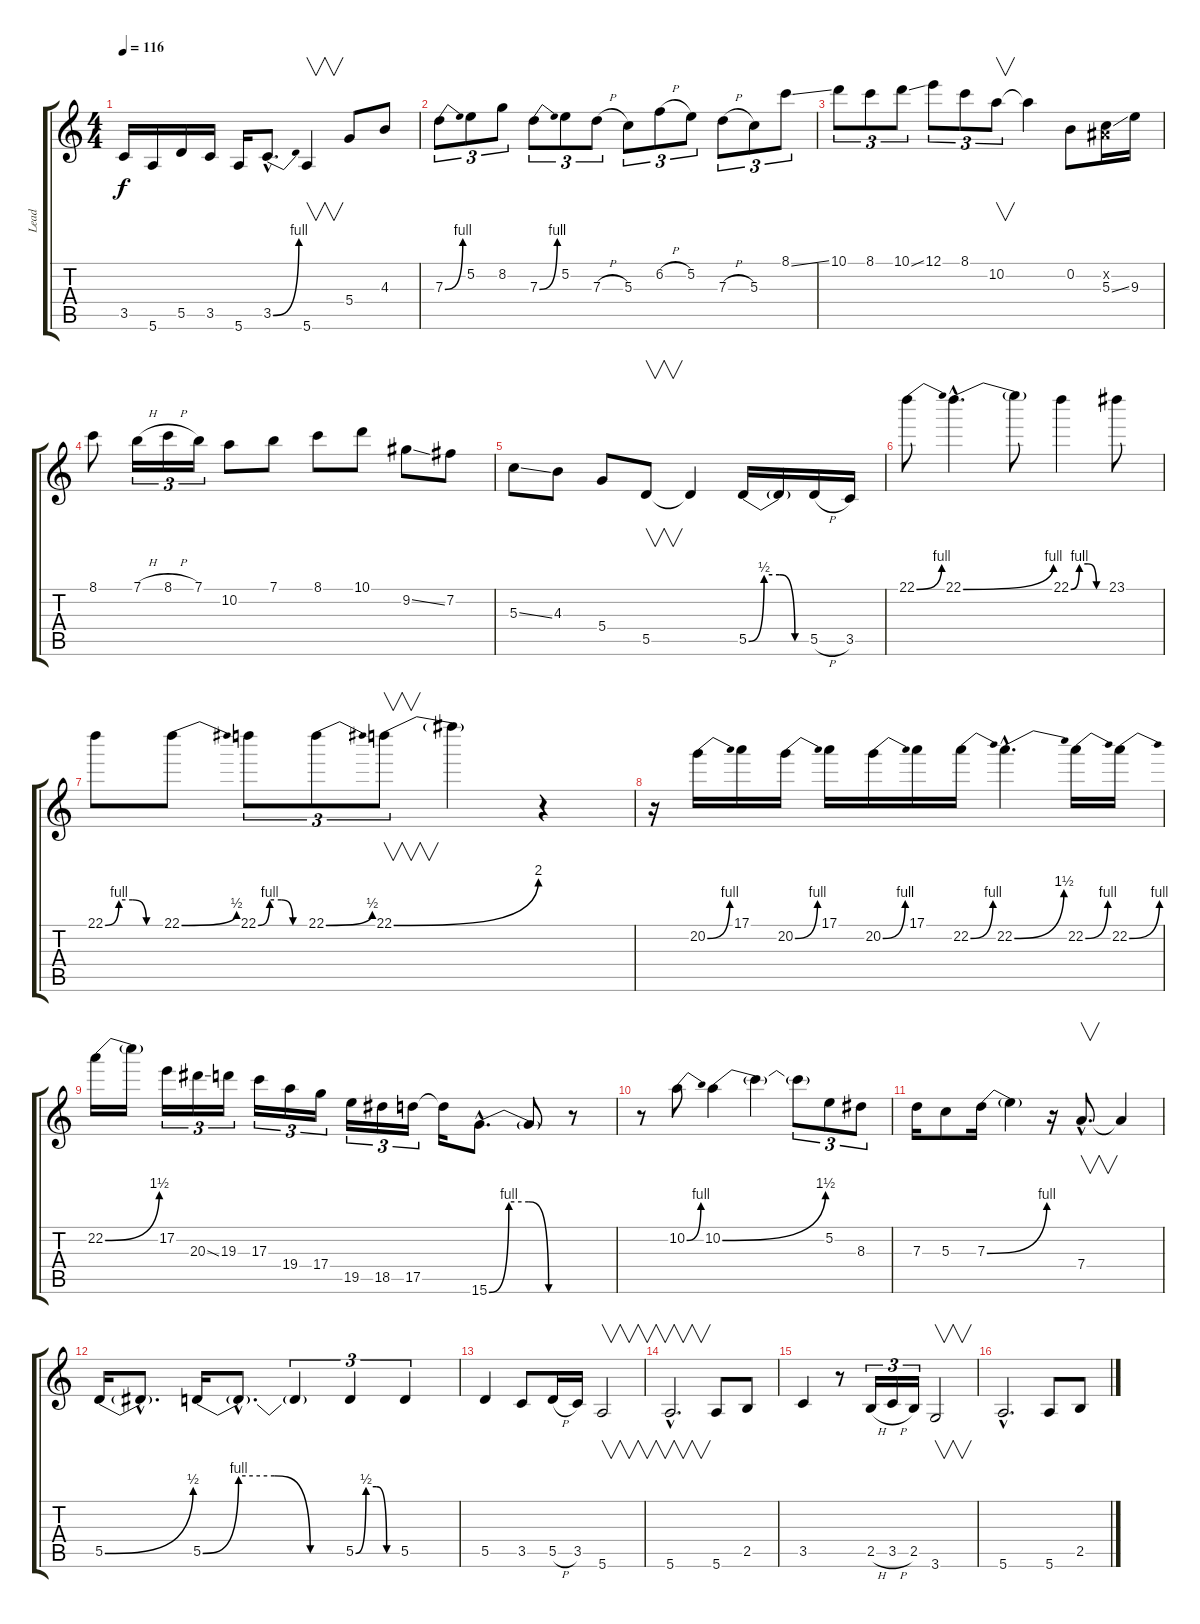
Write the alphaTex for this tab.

\track ("Lead" "Lead") {instrument overdrivenguitar}
\staff {score tabs}
\tuning (E4 B3 G3 D3 A2 E2) {hide}
\ts (4 4)
\tempo 116
\clef g2
\ks c
3.5.16{dy f} 5.6.16 5.5.16 3.5.16 5.6.16 3.5{be (bend 0 0 60 4) hac}.8{d} 5.6.4{v} 5.4.8 4.3.8 |
7.3{be (bend 0 0 60 4)}.8{tu (3 2)} 5.2.8{tu (3 2)} 8.2.8{tu (3 2)} 7.3{be (bend 0 0 60 4)}.8{tu (3 2)} 5.2.8{tu (3 2)} 7.3{h}.8{tu (3 2)} 5.3.8{tu (3 2)} 6.2{h}.8{tu (3 2)} 5.2.8{tu (3 2)} 7.3{h}.8{tu (3 2)} 5.3.8{tu (3 2)} 8.1{ss}.8{tu (3 2)} |
10.1.8{tu (3 2)} 8.1.8{tu (3 2)} 10.1{ss}.8{tu (3 2)} 12.1.8{tu (3 2)} 8.1.8{tu (3 2)} 10.2.8{v tu (3 2)} 10.2{t}.4 0.2.8 (-1.2{x} 5.3{ss}).16 9.3.16 |
8.1.8 7.1{h}.16{tu (3 2)} 8.1{h}.16{tu (3 2)} 7.1.16{tu (3 2)} 10.2.8 7.1.8 8.1.8 10.1.8 9.2{ss}.8 7.2.8 |
5.3{ss}.8 4.3.8 5.4.8 5.5.8{v} 5.5{t}.4 5.5{be (custom 0 0 15 2 30 2 45 0 60 0)}.16 5.5{t}.16 5.5{h}.16 3.5.16 |
22.1{be (bend 0 0 60 4)}.8 22.1{be (bend 0 0 60 4) hac}.4{d} 22.1{t}.8 22.1{be (custom 0 0 15 4 30 4 45 0 60 0)}.4 23.1.8 |
22.1{be (custom 0 0 15 4 30 4 45 0 60 0)}.8 22.1{be (bend 0 0 60 2)}.8 22.1{be (custom 0 0 15 4 30 4 45 0 60 0)}.8{tu (3 2)} 22.1{be (bend 0 0 60 2)}.8{tu (3 2)} 22.1{be (bend 0 0 60 8)}.8{v tu (3 2)} 22.1{t}.4 r.4 |
r.16 20.2{be (bend 0 0 60 4)}.16 17.1.16 20.2{be (bend 0 0 60 4)}.16 17.1.16 20.2{be (bend 0 0 60 4)}.16 17.1.16 22.2{be (bend 0 0 60 4)}.16 22.2{be (bend 0 0 60 6) hac}.4{d} 22.2{be (bend 0 0 60 4)}.16 22.2{be (bend 0 0 60 4)}.16 |
22.2{be (bend 0 0 60 6)}.16 22.2{t}.16 17.2.16{tu (3 2)} 20.3{ss}.16{tu (3 2)} 19.3.16{tu (3 2)} 17.3.16{tu (3 2)} 19.4.16{tu (3 2)} 17.4.16{tu (3 2)} 19.5.16{tu (3 2)} 18.5.16{tu (3 2)} 17.5.16{tu (3 2)} 17.5{t}.16 15.6{be (custom 0 0 15 4 30 4 45 0 60 0) hac}.8{d} 15.6{t}.8 r.8 |
r.8 10.2{be (bend 0 0 60 4)}.8 10.2{be (bend 0 0 60 6)}.4 10.2{t}.4 10.2{t}.8{tu (3 2)} 5.2.8{tu (3 2)} 8.3.8{tu (3 2)} |
7.3.16 5.3.8 7.3{be (bend 0 0 60 4)}.16 7.3{t}.4 r.16 7.4{hac}.8{v d} 7.4{t}.4 |
5.5{be (bend 0 0 60 2)}.16 5.5{hac t}.8{d} 5.5{be (custom 0 0 15 4 30 4 45 0 60 0)}.16 5.5{hac t}.8{d} 5.5{t}.4{tu (3 2)} 5.5{be (custom 0 0 15 2 30 2 45 0 60 0)}.4{tu (3 2)} 5.5.4{tu (3 2)} |
5.5.4 3.5.8 5.5{h}.16 3.5.16 5.6.2{v} |
5.6{hac}.2{v d} 5.6.8 2.5.8 |
3.5.4 r.8 2.5{h}.16{tu (3 2)} 3.5{h}.16{tu (3 2)} 2.5.16{tu (3 2)} 3.6.2{v} |
5.6{hac}.2{d} 5.6.8 2.5.8
